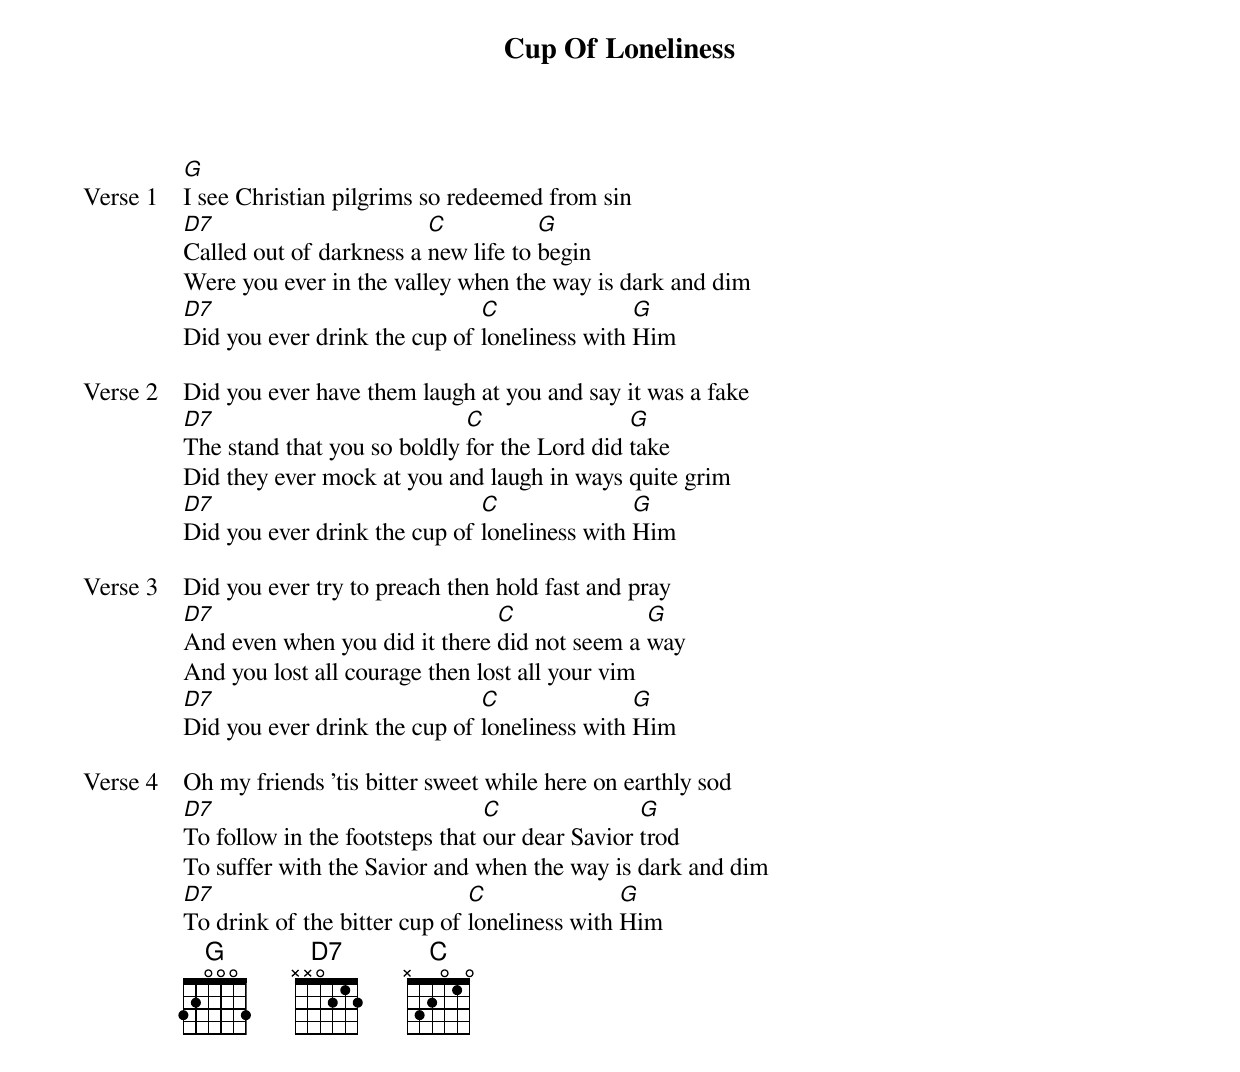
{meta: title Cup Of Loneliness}
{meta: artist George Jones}
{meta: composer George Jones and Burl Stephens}
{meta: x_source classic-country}
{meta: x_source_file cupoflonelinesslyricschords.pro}
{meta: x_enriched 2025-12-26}

{start_of_verse: Verse 1}
[G]I see Christian pilgrims so redeemed from sin
[D7]Called out of darkness a [C]new life to [G]begin
Were you ever in the valley when the way is dark and dim
[D7]Did you ever drink the cup of [C]loneliness with [G]Him
{end_of_verse}

{start_of_verse: Verse 2}
Did you ever have them laugh at you and say it was a fake
[D7]The stand that you so boldly [C]for the Lord did [G]take
Did they ever mock at you and laugh in ways quite grim
[D7]Did you ever drink the cup of [C]loneliness with [G]Him
{end_of_verse}

{start_of_verse: Verse 3}
Did you ever try to preach then hold fast and pray
[D7]And even when you did it there [C]did not seem a [G]way
And you lost all courage then lost all your vim
[D7]Did you ever drink the cup of [C]loneliness with [G]Him
{end_of_verse}

{start_of_verse: Verse 4}
Oh my friends 'tis bitter sweet while here on earthly sod
[D7]To follow in the footsteps that [C]our dear Savior [G]trod
To suffer with the Savior and when the way is dark and dim
[D7]To drink of the bitter cup of [C]loneliness with [G]Him
{end_of_verse}
